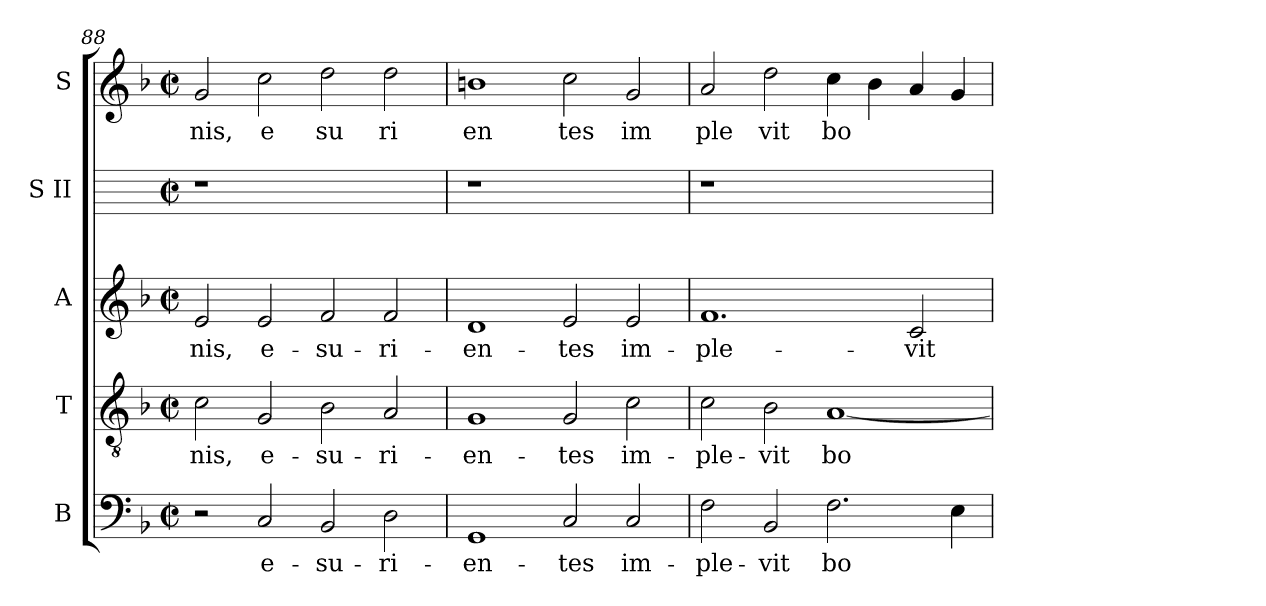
**kern	**text	**kern	**text	**kern	**text	**kern	**kern	**text
*part5	*part5	*part4	*part4	*part3	*part3	*part2	*part1	*part1
*staff5	*staff5	*staff4	*staff4	*staff3	*staff3	*staff2	*staff1	*staff1
*I"B	*	*I"T	*	*I"A	*	*I"S II	*I"S	*
*I'B	*	*I'T	*	*I'A	*	*	*I'S	*
!!LO:LB:g=z
*clefF4	*	*clefGv2	*	*clefG2	*	*	*clefG2	*
*k[b-]	*	*k[b-]	*	*k[b-]	*	*k[]	*k[b-]	*
*F:	*	*F:	*	*F:	*	*C:	*F:	*
*M2/2	*	*M2/2	*	*M2/2	*	*M2/2	*M2/2	*
*met(c|)	*	*met(c|)	*	*met(c|)	*	*met(c|)	*met(c|)	*
=88	=88	=88	=88	=88	=88	=88	=88	=88
!	!	!	!LO:LY:b:cj	!	!LO:LY:b:cj	!	!	!LO:LY:b:cj
2r	.	2c\	nis,	2e/	nis,	1r	2g/	nis,
!	!LO:LY:b:cj	!	!LO:LY:b:cj	!	!LO:LY:b:cj	!	!	!LO:LY:b:cj
2C/	e-	2G/	e-	2e/	e-	.	2cc\	e
!	!LO:LY:b:cj	!	!LO:LY:b:cj	!	!LO:LY:b:cj	!	!	!LO:LY:b:cj
2BB-/	-su-	2B-\	-su-	2f/	-su-	1ryy	2dd\	su
!	!LO:LY:b:cj	!	!LO:LY:b:cj	!	!LO:LY:b:cj	!	!	!LO:LY:b:cj
2D\	-ri-	2A/	-ri-	2f/	-ri-	.	2dd\	ri
=89	=89	=89	=89	=89	=89	=89	=89	=89
!	!LO:LY:b:cj	!	!LO:LY:b:cj	!	!LO:LY:b:cj	!	!	!LO:LY:b:cj
1GG	-en-	1G	-en-	1d	-en-	1r	1bn	en
!	!LO:LY:b:cj	!	!LO:LY:b:cj	!	!LO:LY:b:cj	!	!	!LO:LY:b:cj
2C/	-tes	2G/	-tes	2e/	-tes	1ryy	2cc\	tes
!	!LO:LY:b:cj	!	!LO:LY:b:cj	!	!LO:LY:b:cj	!	!	!LO:LY:b:cj
2C/	im-	2c\	im-	2e/	im-	.	2g/	im
=90	=90	=90	=90	=90	=90	=90	=90	=90
!	!LO:LY:b:cj	!	!LO:LY:b:cj	!	!LO:LY:b:cj	!	!	!LO:LY:b:cj
2F\	-ple-	2c\	-ple-	1.f	-ple-	1r	2a/	ple
!	!LO:LY:b:cj	!	!LO:LY:b:cj	!	!	!	!	!LO:LY:b:cj
2BB-/	-vit	2B-\	-vit	.	.	.	2dd\	vit
!	!LO:LY:b:cj	!	!LO:LY:b:cj	!	!	!	!	!LO:LY:b:cj
2.F\	bo-	[<1A	bo-	.	.	1ryy	4cc\	bo
!	!	!	!	!	!	!	!	!LO:LY:b:cj
.	.	.	.	.	.	.	4b-\	.
!	!	!	!	!	!LO:LY:b:cj	!	!	!LO:LY:b:cj
.	.	.	.	2c/	-vit	.	4a/	.
!	!LO:LY:b:cj	!	!	!	!	!	!	!LO:LY:b:cj
4E\	--	.	.	.	.	.	4g/	.
=	=	=	=	=	=	=	=	=
*-	*-	*-	*-	*-	*-	*-	*-	*-
